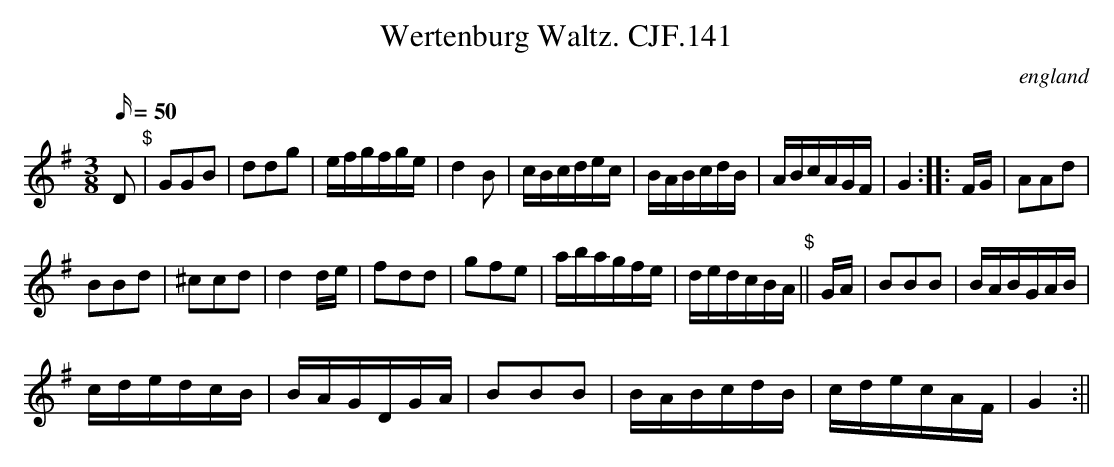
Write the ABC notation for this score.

X:1
T:Wertenburg Waltz. CJF.141
O:england
M:3/8
L:1/16
Q:50
K:G
D2"$"|G2G2B2|d2d2g2|efgfge|d4B2|cBcdec|\
BABcdB|ABcAGF|G4:||:FG|A2A2d2|
B2B2d2|^c2c2d2|d4de|f2d2d2|g2f2e2|abagfe|\
dedcBA"$"||GA|B2B2B2|BABGAB|
cdedcB|BAGDGA|B2B2B2|BABcdB|cdecAF|G4:||
